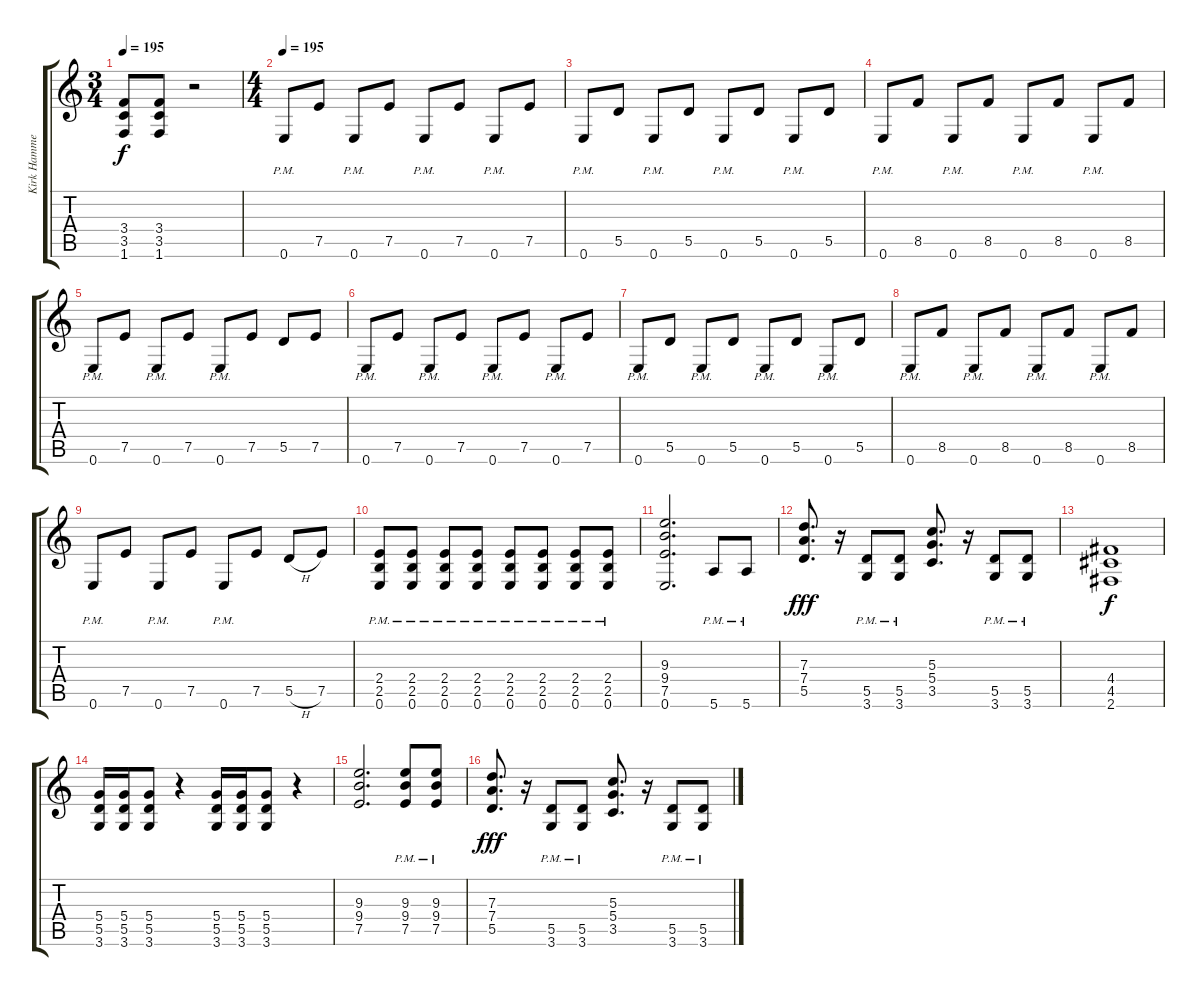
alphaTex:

\track ("Kirk Hammet (Guitar 2)" "Kirk Hamme") {instrument distortionguitar}
\staff {score tabs}
\tuning (E4 B3 G3 D3 A2 E2) {hide}
\ts (3 4)
\tempo 195
\clef g2
\ks c
(3.4 3.5 1.6).8{dy f} (3.4 3.5 1.6).8 r.2 |
\ts (4 4)
\tempo 195
0.6{pm}.8{volume 14} 7.5.8 0.6{pm}.8 7.5.8 0.6{pm}.8 7.5.8 0.6{pm}.8 7.5.8 |
0.6{pm}.8 5.5.8 0.6{pm}.8 5.5.8 0.6{pm}.8 5.5.8 0.6{pm}.8 5.5.8 |
0.6{pm}.8 8.5.8 0.6{pm}.8 8.5.8 0.6{pm}.8 8.5.8 0.6{pm}.8 8.5.8 |
0.6{pm}.8 7.5.8 0.6{pm}.8 7.5.8 0.6{pm}.8 7.5.8 5.5.8 7.5.8 |
0.6{pm}.8 7.5.8 0.6{pm}.8 7.5.8 0.6{pm}.8 7.5.8 0.6{pm}.8 7.5.8 |
0.6{pm}.8 5.5.8 0.6{pm}.8 5.5.8 0.6{pm}.8 5.5.8 0.6{pm}.8 5.5.8 |
0.6{pm}.8 8.5.8 0.6{pm}.8 8.5.8 0.6{pm}.8 8.5.8 0.6{pm}.8 8.5.8 |
0.6{pm}.8 7.5.8 0.6{pm}.8 7.5.8 0.6{pm}.8 7.5.8 5.5{h}.8 7.5.8 |
(2.4 2.5 0.6{pm}).8 (2.4 2.5 0.6{pm}).8 (2.4 2.5 0.6{pm}).8 (2.4 2.5 0.6{pm}).8 (2.4 2.5 0.6{pm}).8 (2.4 2.5 0.6{pm}).8 (2.4 2.5 0.6{pm}).8 (2.4 2.5 0.6{pm}).8 |
(9.3 9.4 7.5 0.6).2{d} 5.6{pm}.8 5.6{pm}.8 |
(7.3 7.4 5.5).8{d dy fff} r.16 (5.5 3.6{pm}).8 (5.5 3.6{pm}).8 (5.3 5.4 3.5).8{d} r.16 (5.5 3.6{pm}).8 (5.5 3.6{pm}).8 |
(4.4 4.5 2.6).1{dy f} |
(5.4 5.5 3.6).16 (5.4 5.5 3.6).16 (5.4 5.5 3.6).8 r.4 (5.4 5.5 3.6).16 (5.4 5.5 3.6).16 (5.4 5.5 3.6).8 r.4 |
(9.3 9.4 7.5).2{d} (9.3 9.4 7.5{pm}).8 (9.3 9.4 7.5{pm}).8 |
(7.3 7.4 5.5).8{d dy fff} r.16 (5.5 3.6{pm}).8 (5.5 3.6{pm}).8 (5.3 5.4 3.5).8{d} r.16 (5.5 3.6{pm}).8 (5.5 3.6{pm}).8
